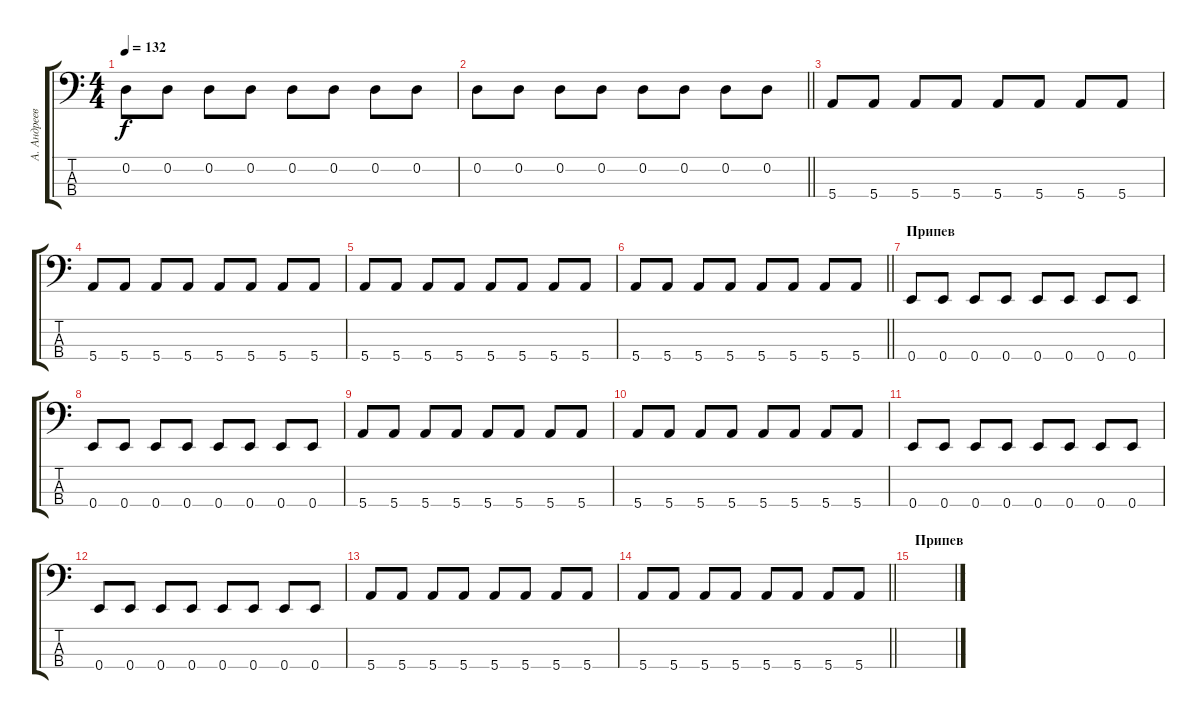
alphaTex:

\track ("А. Андреев" "А. Андреев") {instrument electricbassfinger}
\staff {score tabs}
\tuning (G2 D2 A1 E1) {hide}
\ts (4 4)
\tempo 132
\clef f4
\ks c
0.2.8{dy f} 0.2.8 0.2.8 0.2.8 0.2.8 0.2.8 0.2.8 0.2.8 |
\barLineRight lightlight
0.2.8 0.2.8 0.2.8 0.2.8 0.2.8 0.2.8 0.2.8 0.2.8 |
\section ("" "")
5.4.8 5.4.8 5.4.8 5.4.8 5.4.8 5.4.8 5.4.8 5.4.8 |
5.4.8 5.4.8 5.4.8 5.4.8 5.4.8 5.4.8 5.4.8 5.4.8 |
5.4.8 5.4.8 5.4.8 5.4.8 5.4.8 5.4.8 5.4.8 5.4.8 |
\barLineRight lightlight
5.4.8 5.4.8 5.4.8 5.4.8 5.4.8 5.4.8 5.4.8 5.4.8 |
\section ("" "Припев")
0.4.8 0.4.8 0.4.8 0.4.8 0.4.8 0.4.8 0.4.8 0.4.8 |
0.4.8 0.4.8 0.4.8 0.4.8 0.4.8 0.4.8 0.4.8 0.4.8 |
5.4.8 5.4.8 5.4.8 5.4.8 5.4.8 5.4.8 5.4.8 5.4.8 |
5.4.8 5.4.8 5.4.8 5.4.8 5.4.8 5.4.8 5.4.8 5.4.8 |
0.4.8 0.4.8 0.4.8 0.4.8 0.4.8 0.4.8 0.4.8 0.4.8 |
0.4.8 0.4.8 0.4.8 0.4.8 0.4.8 0.4.8 0.4.8 0.4.8 |
5.4.8 5.4.8 5.4.8 5.4.8 5.4.8 5.4.8 5.4.8 5.4.8 |
\barLineRight lightlight
5.4.8 5.4.8 5.4.8 5.4.8 5.4.8 5.4.8 5.4.8 5.4.8 |
\section ("" "Припев")
